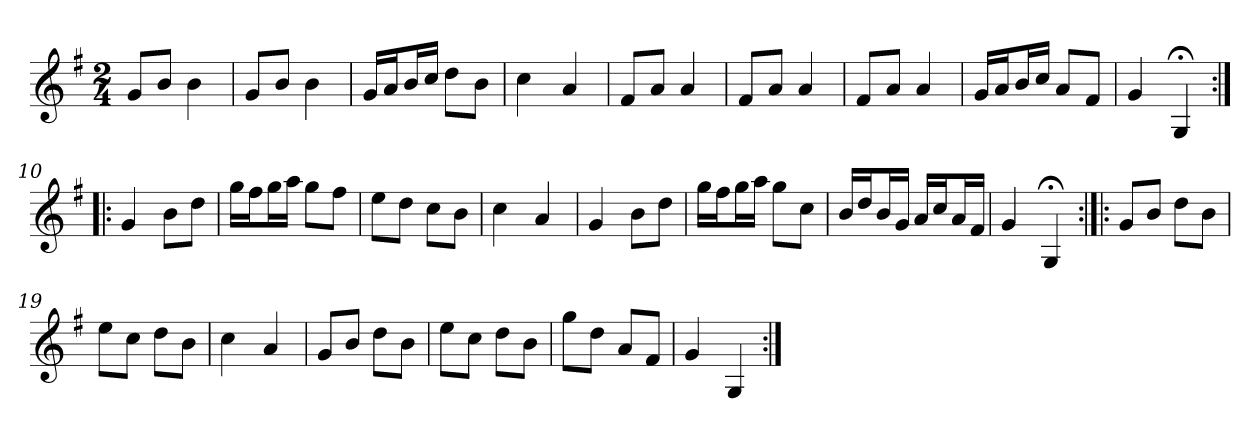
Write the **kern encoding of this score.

**kern
*part1
*staff1
*clefG2
*k[f#]
*G:
*M2/4
*MM120
=1
8g/L
8b/J
4b
=2
8g/L
8b/J
4b
=3
16g/LL
16a/J
16b/L
16cc/JJ
8dd\L
8b\J
=4
4cc
4a
=5
8f#/L
8a/J
4a
=6
8f#/L
8a/J
4a
=7
8f#/L
8a/J
4a
=8
16g/LL
16a/J
16b/L
16cc/JJ
8a/L
8f#/J
=9
4g
4G;<
=10:|!|:
4g
8b\L
8dd\J
=11
16gg\LL
16ff#\J
16gg\L
16aa\JJ
8gg\L
8ff#\J
=12
8ee\L
8dd\J
8cc\L
8b\J
=13
4cc
4a
=14
4g
8b\L
8dd\J
=15
16gg\LL
16ff#\J
16gg\L
16aa\JJ
8gg\L
8cc\J
=16
16b/LL
16dd/J
16b/L
16g/JJ
16a/LL
16cc/J
16a/L
16f#/JJ
=17
4g
4G;<
=18:|!|:
8g/L
8b/J
8dd\L
8b\J
=19
8ee\L
8cc\J
8dd\L
8b\J
=20
4cc
4a
=21
8g/L
8b/J
8dd\L
8b\J
=22
8ee\L
8cc\J
8dd\L
8b\J
=23
8gg\L
8dd\J
8a/L
8f#/J
=24
4g
4G
=:|!
*-
